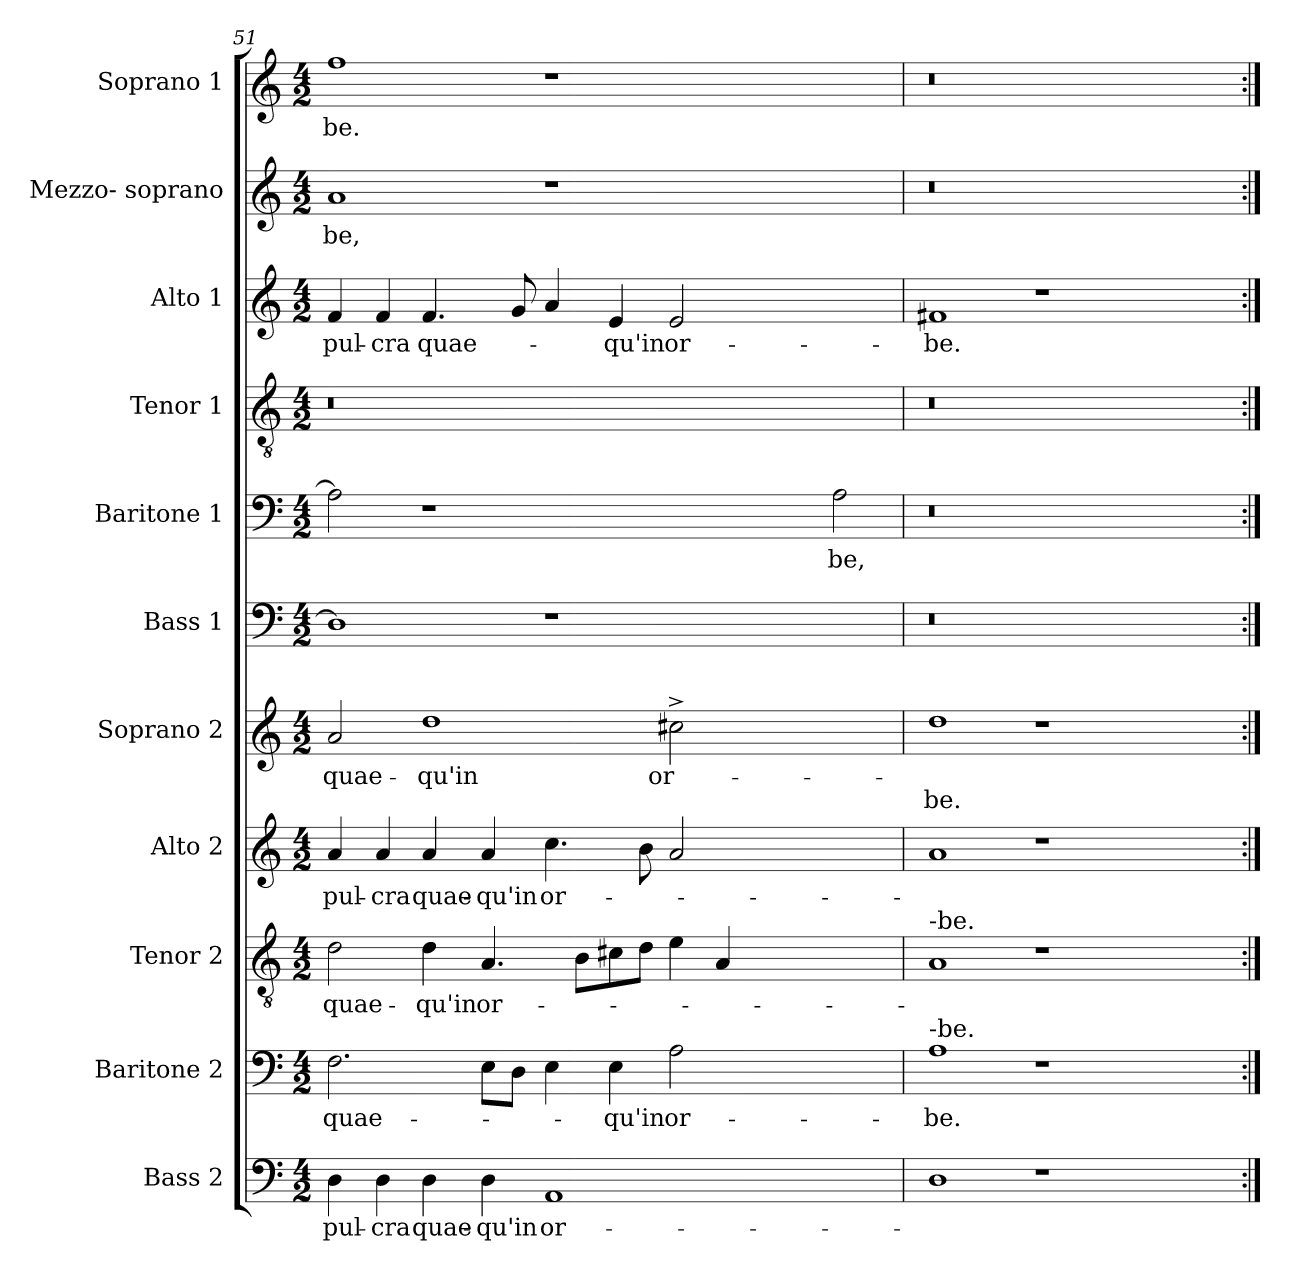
**kern	**text	**kern	**text	**kern	**text	**kern	**text	**kern	**text	**text	**kern	**kern	**text	**kern	**kern	**text	**kern	**text	**kern	**text
*part11	*part11	*part10	*part10	*part9	*part9	*part8	*part8	*part7	*part7	*part7	*part6	*part5	*part5	*part4	*part3	*part3	*part2	*part2	*part1	*part1
*staff11	*staff11	*staff10	*staff10	*staff9	*staff9	*staff8	*staff8	*staff7	*staff7	*staff7	*staff6	*staff5	*staff5	*staff4	*staff3	*staff3	*staff2	*staff2	*staff1	*staff1
*I"Bass 2	*	*I"Baritone 2	*	*I"Tenor 2	*	*I"Alto 2	*	*I"Soprano 2	*	*	*I"Bass 1	*I"Baritone 1	*	*I"Tenor 1	*I"Alto 1	*	*I"Mezzo-  soprano	*	*I"Soprano 1	*
*I'B2	*	*I'Bar. 2	*	*I'T2	*	*I'A2	*	*I'S2	*	*	*I'B1	*I'Bar. 1	*	*I'T1	*I'A1	*	*I'M.	*	*I'S1	*
*clefF4	*	*clefF4	*	*clefGv2	*	*clefG2	*	*clefG2	*	*	*clefF4	*clefF4	*	*clefGv2	*clefG2	*	*clefG2	*	*clefG2	*
*M4/2	*	*M4/2	*	*M4/2	*	*M4/2	*	*M4/2	*	*	*M4/2	*M4/2	*	*M4/2	*M4/2	*	*M4/2	*	*M4/2	*
=51	=51	=51	=51	=51	=51	=51	=51	=51	=51	=51	=51	=51	=51	=51	=51	=51	=51	=51	=51	=51
!	!LO:LY:b	!	!LO:LY:b	!	!LO:LY:b:cj	!	!LO:LY:b	!	!LO:LY:b:cj	!	!	!	!	!	!	!LO:LY:b:cj	!	!LO:LY:b:cj	!	!LO:LY:b:cj
4D\	pul-	2.F\	quae-	2d\	quae-	4a/	pul-	2a/	quae-	.	1D]	2A\]	.	0r	4f/	pul-	1a	-be,	1ff	-be.
!	!LO:LY:b:rj	!	!	!	!	!	!LO:LY:b:rj	!	!	!	!	!	!	!	!	!LO:LY:b:rj	!	!	!	!
4D\	-cra	.	.	.	.	4a/	-cra	.	.	.	.	.	.	.	4f/	-cra	.	.	.	.
!	!LO:LY:b	!	!	!	!LO:LY:b:cj	!	!LO:LY:b	!	!LO:LY:b:cj	!	!	!LO:N:vis=1	!	!	!	!LO:LY:b	!	!	!	!
4D\	quae-	.	.	4d\	-qu'in	4a/	quae-	1dd	-qu'in	.	.	0r	.	.	4.f/	quae-	.	.	.	.
!	!LO:LY:b:rj	!	!	!	!LO:LY:b:cj	!	!LO:LY:b:rj	!	!	!	!	!	!	!	!	!	!	!	!	!
4D\	-qu'in	8E\L	.	4.A/	or-	4a/	-qu'in	.	.	.	.	.	.	.	.	.	.	.	.	.
.	.	8D\J	.	.	.	.	.	.	.	.	.	.	.	.	8g/	.	.	.	.	.
!	!LO:LY:b:cj	!	!	!	!	!	!LO:LY:b:cj	!	!	!	!LO:N:vis=1	!	!	!	!	!	!LO:N:vis=1	!	!LO:N:vis=1	!
1AA	or-	4E\	.	.	.	4.cc\	or-	.	.	.	0r	.	.	.	4a/	.	0r	.	0r	.
.	.	.	.	8B\L	.	.	.	.	.	.	.	.	.	.	.	.	.	.	.	.
!	!	!	!LO:LY:b:cj	!	!	!	!	!	!	!	!	!	!	!	!	!LO:LY:b:cj	!	!	!	!
.	.	4E\	-qu'in	8c#X\	.	.	.	.	.	.	.	.	.	.	4e/	-qu'in	.	.	.	.
.	.	.	.	8d\J	.	8b\	.	.	.	.	.	.	.	.	.	.	.	.	.	.
!	!	!	!LO:LY:b:cj	!	!	!	!	!	!LO:LY:b:cj	!	!	!	!	!	!	!LO:LY:b:cj	!	!	!	!
.	.	2A\	or-	4e\	.	2a/	.	2cc#X^<\	or-	.	.	.	.	.	2e/	or-	.	.	.	.
.	.	.	.	4A/	.	.	.	.	.	.	.	.	.	.	.	.	.	.	.	.
1ryy	.	1ryy	.	1ryy	.	1ryy	.	1ryy	.	.	.	.	.	1ryy	1ryy	.	.	.	.	.
!	!	!	!	!	!	!	!	!	!	!	!	!	!LO:LY:b:cj	!	!	!	!	!	!	!
.	.	.	.	.	.	.	.	.	.	.	.	2A\	-be,	.	.	.	.	.	.	.
!!LO:LB:g=z
=52	=52	=52	=52	=52	=52	=52	=52	=52	=52	=52	=52	=52	=52	=52	=52	=52	=52	=52	=52	=52
!	!	!	!	!LO:TX:a:t=-be.	!	!	!	!	!	!	!	!	!	!	!	!	!	!	!	!
!	!	!LO:TX:a:t=-be.	!	!	!	!	!	!	!	!	!	!	!	!	!	!	!	!	!	!
!	!	!	!LO:LY:b:cj	!	!	!	!	!	!	!LO:LY:b:cj	!	!	!	!	!	!LO:LY:b:cj	!	!	!	!
1D	.	1A	-be.	1A	.	1a	.	1dd	.	-be.	0r	0r	.	0r	1f#X	-be.	0r	.	0r	.
!LO:N:vis=1	!	!LO:N:vis=1	!	!LO:N:vis=1	!	!LO:N:vis=1	!	!LO:N:vis=1	!	!	!	!	!	!	!LO:N:vis=1	!	!	!	!	!
0r	.	0r	.	0r	.	0r	.	0r	.	.	.	.	.	.	0r	.	.	.	.	.
.	.	.	.	.	.	.	.	.	.	.	1ryy	1ryy	.	1ryy	.	.	1ryy	.	1ryy	.
=:|!	=:|!	=:|!	=:|!	=:|!	=:|!	=:|!	=:|!	=:|!	=:|!	=:|!	=:|!	=:|!	=:|!	=:|!	=:|!	=:|!	=:|!	=:|!	=:|!	=:|!
*-	*-	*-	*-	*-	*-	*-	*-	*-	*-	*-	*-	*-	*-	*-	*-	*-	*-	*-	*-	*-
